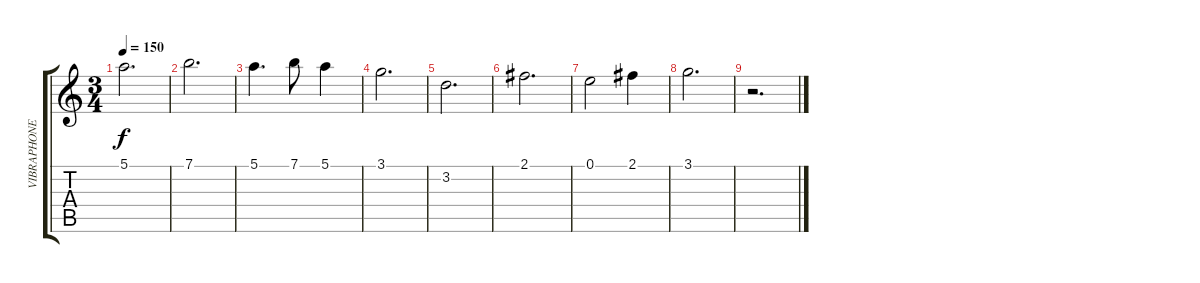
\track ("VIBRAPHONE ( Brian Jones)" "VIBRAPHONE") {instrument acousticguitarnylon}
\staff {score tabs}
\tuning (E4 B3 G3 D3 A2 E2) {hide}
\ts (3 4)
\tempo 150
\clef g2
\ks c
5.1.2{d dy f} |
7.1.2{d} |
5.1.4{d} 7.1.8 5.1.4 |
3.1.2{d} |
3.2.2{d} |
2.1.2{d} |
0.1.2 2.1.4 |
3.1.2{d} |
r.2{d}
